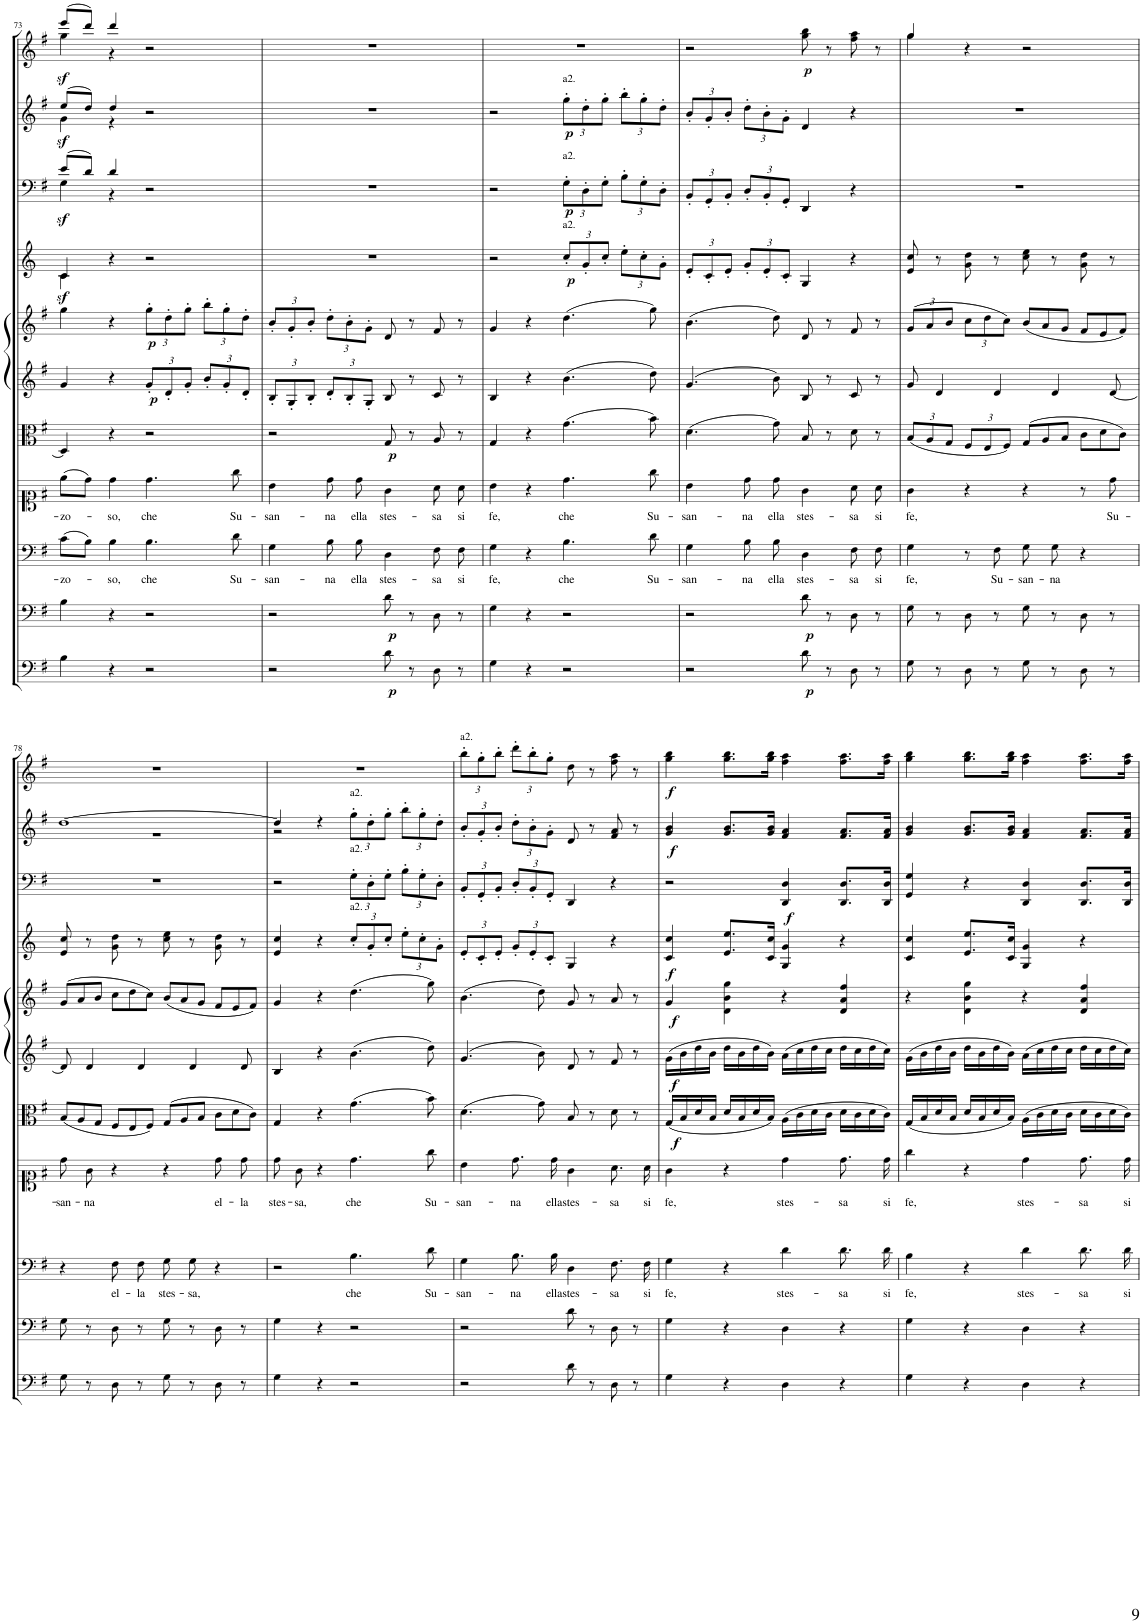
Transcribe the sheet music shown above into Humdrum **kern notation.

**kern	**dynam	**kern	**dynam	**kern	**text	**kern	**text	**kern	**dynam	**kern	**dynam	**kern	**dynam	**kern	**dynam	**kern	**dynam	**kern	**dynam	**kern	**dynam
*part11	*part11	*part10	*part10	*part9	*part9	*part8	*part8	*part7	*part7	*part6	*part6	*part5	*part5	*part4	*part4	*part3	*part3	*part2	*part2	*part1	*part1
*staff11	*staff11	*staff10	*staff10	*staff9	*staff9	*staff8	*staff8	*staff7	*staff7	*staff6	*staff6	*staff5	*staff5	*staff4	*staff4	*staff3	*staff3	*staff2	*staff2	*staff1	*staff1
*I"Basso.	*	*I"Violoncello.	*	*I"Figaro.	*	*I"Susanna.	*	*I"Viola.	*	*I"Violino II.	*	*I"Violino I.	*	*I"Corni in G.	*	*I"Fagotti.	*	*I"Oboi.	*	*I"Flauti.	*
*	*	*	*	*	*	*	*	*	*	*	*	*	*	*	*	*	*	*I'Ob	*	*I'Fl	*
!!LO:PB:g=z
*clefF4	*	*clefF4	*	*clefF4	*	*clefC1	*	*clefC3	*	*clefG2	*	*clefG2	*	*clefG2	*	*clefF4	*	*clefG2	*	*clefG2	*
*Trd7c12	*	*	*	*	*	*	*	*	*	*	*	*	*	*Trd3c5	*	*	*	*	*	*	*
*k[f#]	*	*k[f#]	*	*k[f#]	*	*k[f#]	*	*k[f#]	*	*k[f#]	*	*k[f#]	*	*k[]	*	*k[f#]	*	*k[f#]	*	*k[f#]	*
*M4/4	*	*M4/4	*	*M4/4	*	*M4/4	*	*M4/4	*	*M4/4	*	*M4/4	*	*M4/4	*	*M4/4	*	*M4/4	*	*M4/4	*
*met(c)	*	*met(c)	*	*met(c)	*	*met(c)	*	*met(c)	*	*met(c)	*	*met(c)	*	*met(c)	*	*met(c)	*	*met(c)	*	*met(c)	*
=73	=73	=73	=73	=73	=73	=73	=73	=73	=73	=73	=73	=73	=73	=73	=73	=73	=73	=73	=73	=73	=73
!	!	!	!	!	!LO:LY:b	!	!LO:LY:b	!	!	!	!	!	!	!	!LO:DY:b	!	!LO:DY:b	!	!LO:DY:b	!	!LO:DY:b
*	*	*	*	*	*	*	*	*	*	*	*	*	*	*^	*	*^	*	*^	*	*^	*
4B\	.	4B\	.	(8c\L	-zo-	(8ee\L	-zo-	4D/]	.	4g/	.	4gg\	.	4c/	4c\	sf	(8e/L	4G\	sf	(8ee/L	4g\	sf	(8eee/L	4gg\	sf
.	.	.	.	8B\J)	.	8dd\J)	.	.	.	.	.	.	.	.	.	.	8d/J)	.	.	8dd/J)	.	.	8ddd/J)	.	.
!	!	!	!	!	!LO:LY:b	!	!LO:LY:b	!	!	!	!	!	!	!	!	!	!	!	!	!	!	!	!	!	!
4r	.	4r	.	4B'~\	-so,	4dd'~\	-so,	4r	.	4r	.	4r	.	4r	2.ryy	.	4d'~/	4r	.	4dd'~/	4r	.	4ddd'~/	4r	.
!	!	!	!	!	!LO:LY:b	!	!LO:LY:b	!	!	!	!	!	!	!	!	!	!	!	!	!	!	!	!	!	!
*	*	*	*	*	*	*	*	*	*	*Xbrackettup	*	*Xbrackettup	*	*	*	*	*	*	*	*	*	*	*	*	*
!	!	!	!	!	!	!	!	!	!	!	!LO:DY:b	!	!LO:DY:b	!	!	!	!	!	!	!	!	!	!	!	!
2r	.	2r	.	4.B\	che	4.dd\	che	2r	.	12g'/L	p	12gg'\L	p	2r	.	.	2r	2ryy	.	2r	2ryy	.	2r	2ryy	.
.	.	.	.	.	.	.	.	.	.	12d'/	.	12dd'\	.	.	.	.	.	.	.	.	.	.	.	.	.
.	.	.	.	.	.	.	.	.	.	12g'/J	.	12gg'\J	.	.	.	.	.	.	.	.	.	.	.	.	.
.	.	.	.	.	.	.	.	.	.	12b'/L	.	12bb'\L	.	.	.	.	.	.	.	.	.	.	.	.	.
.	.	.	.	.	.	.	.	.	.	12g'/	.	12gg'\	.	.	.	.	.	.	.	.	.	.	.	.	.
!	!	!	!	!	!LO:LY:b	!	!LO:LY:b	!	!	!	!	!	!	!	!	!	!	!	!	!	!	!	!	!	!
.	.	.	.	8d\	Su-	8gg\	Su-	.	.	.	.	.	.	.	.	.	.	.	.	.	.	.	.	.	.
.	.	.	.	.	.	.	.	.	.	12d'/J	.	12dd'\J	.	.	.	.	.	.	.	.	.	.	.	.	.
*	*	*	*	*	*	*	*	*	*	*	*	*	*	*v	*v	*	*	*	*	*v	*v	*	*v	*v	*
*	*	*	*	*	*	*	*	*	*	*	*	*	*	*	*	*v	*v	*	*	*	*	*
=74	=74	=74	=74	=74	=74	=74	=74	=74	=74	=74	=74	=74	=74	=74	=74	=74	=74	=74	=74	=74	=74
!	!	!	!	!	!LO:LY:b	!	!LO:LY:b	!	!	!	!	!	!	!	!	!	!	!	!	!	!
2r	.	2r	.	4G\	-san-	4b\	-san-	2r	.	12B'/L	.	12b'/L	.	1r	.	1r	.	1r	.	1r	.
.	.	.	.	.	.	.	.	.	.	12G'/	.	12g'/	.	.	.	.	.	.	.	.	.
.	.	.	.	.	.	.	.	.	.	12B'/J	.	12b'/J	.	.	.	.	.	.	.	.	.
!	!	!	!	!	!LO:LY:b	!	!LO:LY:b	!	!	!	!	!	!	!	!	!	!	!	!	!	!
.	.	.	.	8B'\	-na	8dd'\	-na	.	.	12d'/L	.	12dd'\L	.	.	.	.	.	.	.	.	.
.	.	.	.	.	.	.	.	.	.	12B'/	.	12b'\	.	.	.	.	.	.	.	.	.
!	!	!	!	!	!LO:LY:b	!	!LO:LY:b	!	!	!	!	!	!	!	!	!	!	!	!	!	!
.	.	.	.	8B'\	ella	8dd'\	ella	.	.	.	.	.	.	.	.	.	.	.	.	.	.
.	.	.	.	.	.	.	.	.	.	12G'/J	.	12g'\J	.	.	.	.	.	.	.	.	.
!	!LO:DY:b	!	!LO:DY:b	!	!LO:LY:b	!	!LO:LY:b	!	!LO:DY:b	!	!	!	!	!	!	!	!	!	!	!	!
8d\	p	8d\	p	4D'\	stes-	4g'\	stes-	8G/	p	8B/	.	8d/	.	.	.	.	.	.	.	.	.
8r	.	8r	.	.	.	.	.	8r	.	8r	.	8r	.	.	.	.	.	.	.	.	.
!	!	!	!	!	!LO:LY:b	!	!LO:LY:b	!	!	!	!	!	!	!	!	!	!	!	!	!	!
8D\	.	8D\	.	8F#'\	-sa	8a'\	-sa	8A/	.	8c/	.	8f#/	.	.	.	.	.	.	.	.	.
!	!	!	!	!	!LO:LY:b	!	!LO:LY:b	!	!	!	!	!	!	!	!	!	!	!	!	!	!
8r	.	8r	.	8F#'\	si	8a'\	si	8r	.	8r	.	8r	.	.	.	.	.	.	.	.	.
=75	=75	=75	=75	=75	=75	=75	=75	=75	=75	=75	=75	=75	=75	=75	=75	=75	=75	=75	=75	=75	=75
!	!	!	!	!	!LO:LY:b	!	!LO:LY:b	!	!	!	!	!	!	!	!	!	!	!	!	!	!
4G'~\	.	4G'~\	.	4G'~\	fe,	4b'~\	fe,	4G'~/	.	4B'~/	.	4g'~/	.	2r	.	2r	.	2r	.	1r	.
4r	.	4r	.	4r	.	4r	.	4r	.	4r	.	4r	.	.	.	.	.	.	.	.	.
!	!	!	!	!	!LO:LY:b	!	!LO:LY:b	!	!	!	!	!	!	!	!	!	!	!	!	!	!
*	*	*	*	*	*	*	*	*	*	*	*	*	*	*Xbrackettup	*	*Xbrackettup	*	*Xbrackettup	*	*	*
!	!	!	!	!	!	!	!	!	!	!	!	!	!	!	!	!	!	!LO:TX:a:t=a2.	!	!	!
!	!	!	!	!	!	!	!	!	!	!	!	!	!	!	!	!LO:TX:a:t=a2.	!	!	!	!	!
!	!	!	!	!	!	!	!	!	!	!	!	!	!	!LO:TX:a:t=a2.	!	!	!	!	!	!	!
!	!	!	!	!	!	!	!	!	!	!	!	!	!	!	!LO:DY:b	!	!LO:DY:b	!	!LO:DY:b	!	!
2r	.	2r	.	4.B\	che	4.dd\	che	(4.g\	.	(4.b\	.	(4.dd\	.	12cc'/L	p	12G'\L	p	12gg'\L	p	.	.
.	.	.	.	.	.	.	.	.	.	.	.	.	.	12g'/	.	12D'\	.	12dd'\	.	.	.
.	.	.	.	.	.	.	.	.	.	.	.	.	.	12cc'/J	.	12G'\J	.	12gg'\J	.	.	.
.	.	.	.	.	.	.	.	.	.	.	.	.	.	12ee'\L	.	12B'\L	.	12bb'\L	.	.	.
.	.	.	.	.	.	.	.	.	.	.	.	.	.	12cc'\	.	12G'\	.	12gg'\	.	.	.
!	!	!	!	!	!LO:LY:b	!	!LO:LY:b	!	!	!	!	!	!	!	!	!	!	!	!	!	!
.	.	.	.	8d\	Su-	8gg\	Su-	8b\)	.	8dd\)	.	8gg\)	.	.	.	.	.	.	.	.	.
.	.	.	.	.	.	.	.	.	.	.	.	.	.	12g'\J	.	12D'\J	.	12dd'\J	.	.	.
=76	=76	=76	=76	=76	=76	=76	=76	=76	=76	=76	=76	=76	=76	=76	=76	=76	=76	=76	=76	=76	=76
!	!	!	!	!	!LO:LY:b	!	!LO:LY:b	!	!	!	!	!	!	!	!	!	!	!	!	!	!
2r	.	2r	.	4G\	-san-	4b\	-san-	(4.d\	.	(4.g/	.	(4.b\	.	12e'/L	.	12BB'/L	.	12b'/L	.	2r	.
.	.	.	.	.	.	.	.	.	.	.	.	.	.	12c'/	.	12GG'/	.	12g'/	.	.	.
.	.	.	.	.	.	.	.	.	.	.	.	.	.	12e'/J	.	12BB'/J	.	12b'/J	.	.	.
!	!	!	!	!	!LO:LY:b	!	!LO:LY:b	!	!	!	!	!	!	!	!	!	!	!	!	!	!
.	.	.	.	8B'\	-na	8dd'\	-na	.	.	.	.	.	.	12g'/L	.	12D'/L	.	12dd'\L	.	.	.
.	.	.	.	.	.	.	.	.	.	.	.	.	.	12e'/	.	12BB'/	.	12b'\	.	.	.
!	!	!	!	!	!LO:LY:b	!	!LO:LY:b	!	!	!	!	!	!	!	!	!	!	!	!	!	!
.	.	.	.	8B'\	ella	8dd'\	ella	8g\)	.	8b\)	.	8dd\)	.	.	.	.	.	.	.	.	.
.	.	.	.	.	.	.	.	.	.	.	.	.	.	12c'/J	.	12GG'/J	.	12g'\J	.	.	.
!	!LO:DY:b	!	!LO:DY:b	!	!LO:LY:b	!	!LO:LY:b	!	!	!	!	!	!	!	!	!	!	!	!	!	!LO:DY:b
8d\	p	8d\	p	4D'\	stes-	4g'\	stes-	8B/	.	8B/	.	8d/	.	4G'/	.	4DD'/	.	4d'/	.	8gg\ 8bb\	p
8r	.	8r	.	.	.	.	.	8r	.	8r	.	8r	.	.	.	.	.	.	.	8r	.
!	!	!	!	!	!LO:LY:b	!	!LO:LY:b	!	!	!	!	!	!	!	!	!	!	!	!	!	!
8D\	.	8D\	.	8F#'\	-sa	8a'\	-sa	8d\	.	8c/	.	8f#/	.	4r	.	4r	.	4r	.	8ff#\ 8aa\	.
!	!	!	!	!	!LO:LY:b	!	!LO:LY:b	!	!	!	!	!	!	!	!	!	!	!	!	!	!
8r	.	8r	.	8F#'\	si	8a'\	si	8r	.	8r	.	8r	.	.	.	.	.	.	.	8r	.
=77	=77	=77	=77	=77	=77	=77	=77	=77	=77	=77	=77	=77	=77	=77	=77	=77	=77	=77	=77	=77	=77
!	!	!	!	!	!LO:LY:b	!	!LO:LY:b	!	!	!	!	!	!	!	!	!	!	!	!	!	!
*	*	*	*	*	*	*	*	*Xbrackettup	*	*	*	*	*	*	*	*	*	*	*	*	*
*	*	*	*	*	*	*	*	*	*	*	*	*	*	*	*	*	*	*	*	*^	*
8G\	.	8G\	.	4G'~\	fe,	4g'~\	fe,	(12B/L	.	8g'/	.	(12g/L	.	8e/ 8cc/	.	1r	.	1r	.	4gg'~/	4gg'~\	.
.	.	.	.	.	.	.	.	12A/	.	.	.	12a/	.	.	.	.	.	.	.	.	.	.
8r	.	8r	.	.	.	.	.	.	.	4d/	.	.	.	8r	.	.	.	.	.	.	.	.
.	.	.	.	.	.	.	.	12G/J	.	.	.	12b/J	.	.	.	.	.	.	.	.	.	.
8D\	.	8D\	.	8r	.	4r	.	12F#/L	.	.	.	12cc\L	.	8g\ 8dd\	.	.	.	.	.	4r	2.ryy	.
.	.	.	.	.	.	.	.	12E/	.	.	.	12dd\	.	.	.	.	.	.	.	.	.	.
!	!	!	!	!	!LO:LY:b	!	!	!	!	!	!	!	!	!	!	!	!	!	!	!	!	!
8r	.	8r	.	8F#'~\	Su-	.	.	.	.	4d/	.	.	.	8r	.	.	.	.	.	.	.	.
.	.	.	.	.	.	.	.	12F#/J)	.	.	.	12cc\J)	.	.	.	.	.	.	.	.	.	.
!	!	!	!	!	!LO:LY:b	!	!	!	!	!	!	!	!	!	!	!	!	!	!	!	!	!
*	*	*	*	*	*	*	*	*Xtuplet	*	*	*	*Xtuplet	*	*	*	*	*	*	*	*	*	*
8G\	.	8G\	.	8G'~\	-san-	4r	.	(12G/L	.	.	.	(12b/L	.	8cc\ 8ee\	.	.	.	.	.	2r	.	.
.	.	.	.	.	.	.	.	12A/	.	.	.	12a/	.	.	.	.	.	.	.	.	.	.
!	!	!	!	!	!LO:LY:b	!	!	!	!	!	!	!	!	!	!	!	!	!	!	!	!	!
8r	.	8r	.	8G'~\	-na	.	.	.	.	4d/	.	.	.	8r	.	.	.	.	.	.	.	.
.	.	.	.	.	.	.	.	12B/J	.	.	.	12g/J	.	.	.	.	.	.	.	.	.	.
8D\	.	8D\	.	4r	.	8r	.	12c\L	.	.	.	12f#/L	.	8g\ 8dd\	.	.	.	.	.	.	.	.
.	.	.	.	.	.	.	.	12d\	.	.	.	12e/	.	.	.	.	.	.	.	.	.	.
!	!	!	!	!	!	!	!LO:LY:b	!	!	!	!	!	!	!	!	!	!	!	!	!	!	!
8r	.	8r	.	.	.	8dd'~\	Su-	.	.	[8d/	.	.	.	8r	.	.	.	.	.	.	.	.
.	.	.	.	.	.	.	.	12c\J)	.	.	.	12f#/J)	.	.	.	.	.	.	.	.	.	.
*	*	*	*	*	*	*	*	*	*	*	*	*	*	*	*	*	*	*	*	*v	*v	*
!!LO:LB:g=z
=78	=78	=78	=78	=78	=78	=78	=78	=78	=78	=78	=78	=78	=78	=78	=78	=78	=78	=78	=78	=78	=78
!	!	!	!	!	!	!	!LO:LY:b	!	!	!	!	!	!	!	!	!	!	!	!	!	!
*	*	*	*	*	*	*	*	*	*	*	*	*	*	*	*	*	*	*^	*	*	*
8G\	.	8G\	.	4r	.	8dd'~\	-san-	(12B/L	.	8d/]	.	(12g/L	.	8e/ 8cc/	.	1r	.	[1dd	1r	.	1r	.
.	.	.	.	.	.	.	.	12A/	.	.	.	12a/	.	.	.	.	.	.	.	.	.	.
!	!	!	!	!	!	!	!LO:LY:b	!	!	!	!	!	!	!	!	!	!	!	!	!	!	!
8r	.	8r	.	.	.	8g'~\	-na	.	.	4d/	.	.	.	8r	.	.	.	.	.	.	.	.
.	.	.	.	.	.	.	.	12G/J	.	.	.	12b/J	.	.	.	.	.	.	.	.	.	.
!	!	!	!	!	!LO:LY:b	!	!	!	!	!	!	!	!	!	!	!	!	!	!	!	!	!
8D\	.	8D\	.	8F#'~\	el-	4r	.	12F#/L	.	.	.	12cc\L	.	8g\ 8dd\	.	.	.	.	.	.	.	.
.	.	.	.	.	.	.	.	12E/	.	.	.	12dd\	.	.	.	.	.	.	.	.	.	.
!	!	!	!	!	!LO:LY:b	!	!	!	!	!	!	!	!	!	!	!	!	!	!	!	!	!
8r	.	8r	.	8F#'~\	-la	.	.	.	.	4d/	.	.	.	8r	.	.	.	.	.	.	.	.
.	.	.	.	.	.	.	.	12F#/J)	.	.	.	12cc\J)	.	.	.	.	.	.	.	.	.	.
!	!	!	!	!	!LO:LY:b	!	!	!	!	!	!	!	!	!	!	!	!	!	!	!	!	!
8G\	.	8G\	.	8G'~\	stes-	4r	.	(12G/L	.	.	.	(12b/L	.	8cc\ 8ee\	.	.	.	.	.	.	.	.
.	.	.	.	.	.	.	.	12A/	.	.	.	12a/	.	.	.	.	.	.	.	.	.	.
!	!	!	!	!	!LO:LY:b	!	!	!	!	!	!	!	!	!	!	!	!	!	!	!	!	!
8r	.	8r	.	8G'~\	-sa,	.	.	.	.	4d/	.	.	.	8r	.	.	.	.	.	.	.	.
.	.	.	.	.	.	.	.	12B/J	.	.	.	12g/J	.	.	.	.	.	.	.	.	.	.
!	!	!	!	!	!	!	!LO:LY:b	!	!	!	!	!	!	!	!	!	!	!	!	!	!	!
8D\	.	8D\	.	4r	.	8dd'~\	el-	12c\L	.	.	.	12f#/L	.	8g\ 8dd\	.	.	.	.	.	.	.	.
.	.	.	.	.	.	.	.	12d\	.	.	.	12e/	.	.	.	.	.	.	.	.	.	.
!	!	!	!	!	!	!	!LO:LY:b	!	!	!	!	!	!	!	!	!	!	!	!	!	!	!
8r	.	8r	.	.	.	8dd'~\	-la	.	.	8d/	.	.	.	8r	.	.	.	.	.	.	.	.
.	.	.	.	.	.	.	.	12c\J)	.	.	.	12f#/J)	.	.	.	.	.	.	.	.	.	.
=79	=79	=79	=79	=79	=79	=79	=79	=79	=79	=79	=79	=79	=79	=79	=79	=79	=79	=79	=79	=79	=79	=79
!	!	!	!	!	!	!	!LO:LY:b	!	!	!	!	!	!	!	!	!	!	!	!	!	!	!
4G'~\	.	4G'~\	.	2r	.	8dd'~\	stes-	4G'~/	.	4B'~/	.	4g'~/	.	4e/'~ 4cc/'~	.	2r	.	4dd'~/]	2r	.	1r	.
!	!	!	!	!	!	!	!LO:LY:b	!	!	!	!	!	!	!	!	!	!	!	!	!	!	!
.	.	.	.	.	.	8g'~\	-sa,	.	.	.	.	.	.	.	.	.	.	.	.	.	.	.
4r	.	4r	.	.	.	4r	.	4r	.	4r	.	4r	.	4r	.	.	.	4r	.	.	.	.
!	!	!	!	!	!	!	!	!	!	!	!	!	!	!	!	!	!	!LO:TX:a:t=a2.	!	!	!	!
!	!	!	!	!	!	!	!	!	!	!	!	!	!	!	!	!LO:TX:a:t=a2.	!	!	!	!	!	!
!	!	!	!	!	!	!	!	!	!	!	!	!	!	!LO:TX:a:t=a2.	!	!	!	!	!	!	!	!
!	!	!	!	!	!LO:LY:b	!	!LO:LY:b	!	!	!	!	!	!	!	!	!	!	!	!	!	!	!
2r	.	2r	.	4.B\	che	4.dd\	che	(4.g\	.	(4.b\	.	(4.dd\	.	12cc'/L	.	12G'\L	.	12gg'>\L	2ryy	.	.	.
.	.	.	.	.	.	.	.	.	.	.	.	.	.	12g'/	.	12D'\	.	12dd'>\	.	.	.	.
.	.	.	.	.	.	.	.	.	.	.	.	.	.	12cc'/J	.	12G'\J	.	12gg'>\J	.	.	.	.
.	.	.	.	.	.	.	.	.	.	.	.	.	.	12ee'\L	.	12B'\L	.	12bb'>\L	.	.	.	.
.	.	.	.	.	.	.	.	.	.	.	.	.	.	12cc'\	.	12G'\	.	12gg'>\	.	.	.	.
!	!	!	!	!	!LO:LY:b	!	!LO:LY:b	!	!	!	!	!	!	!	!	!	!	!	!	!	!	!
.	.	.	.	8d\	Su-	8gg\	Su-	8b\)	.	8dd\)	.	8gg\)	.	.	.	.	.	.	.	.	.	.
.	.	.	.	.	.	.	.	.	.	.	.	.	.	12g'\J	.	12D'\J	.	12dd'>\J	.	.	.	.
*	*	*	*	*	*	*	*	*	*	*	*	*	*	*	*	*	*	*v	*v	*	*	*
=80	=80	=80	=80	=80	=80	=80	=80	=80	=80	=80	=80	=80	=80	=80	=80	=80	=80	=80	=80	=80	=80
!	!	!	!	!	!LO:LY:b	!	!LO:LY:b	!	!	!	!	!	!	!	!	!	!	!	!	!	!
*	*	*	*	*	*	*	*	*	*	*	*	*	*	*	*	*	*	*	*	*Xbrackettup	*
!	!	!	!	!	!	!	!	!	!	!	!	!	!	!	!	!	!	!	!	!LO:TX:a:t=a2.	!
2r	.	2r	.	4G\	-san-	4b\	-san-	(4.d\	.	(4.g/	.	(4.b\	.	12e'/L	.	12BB'/L	.	12b'/L	.	12bb'\L	.
.	.	.	.	.	.	.	.	.	.	.	.	.	.	12c'/	.	12GG'/	.	12g'/	.	12gg'\	.
.	.	.	.	.	.	.	.	.	.	.	.	.	.	12e'/J	.	12BB'/J	.	12b'/J	.	12bb'\J	.
!	!	!	!	!	!LO:LY:b	!	!LO:LY:b	!	!	!	!	!	!	!	!	!	!	!	!	!	!
.	.	.	.	8.B'\	-na	8.dd'\	-na	.	.	.	.	.	.	12g'/L	.	12D'/L	.	12dd'\L	.	12ddd'\L	.
.	.	.	.	.	.	.	.	.	.	.	.	.	.	12e'/	.	12BB'/	.	12b'\	.	12bb'\	.
.	.	.	.	.	.	.	.	8g\)	.	8b\)	.	8dd\)	.	.	.	.	.	.	.	.	.
.	.	.	.	.	.	.	.	.	.	.	.	.	.	12c'/J	.	12GG'/J	.	12g'\J	.	12gg'\J	.
!	!	!	!	!	!LO:LY:b	!	!LO:LY:b	!	!	!	!	!	!	!	!	!	!	!	!	!	!
.	.	.	.	16B'\	ella	16dd'\	ella	.	.	.	.	.	.	.	.	.	.	.	.	.	.
!	!	!	!	!	!LO:LY:b	!	!LO:LY:b	!	!	!	!	!	!	!	!	!	!	!	!	!	!
8d\	.	8d\	.	4D'\	stes-	4g'\	stes-	8B/	.	8d/	.	8g/	.	4G'/	.	4DD'/	.	8d/	.	8dd\	.
8r	.	8r	.	.	.	.	.	8r	.	8r	.	8r	.	.	.	.	.	8r	.	8r	.
!	!	!	!	!	!LO:LY:b	!	!LO:LY:b	!	!	!	!	!	!	!	!	!	!	!	!	!	!
8D\	.	8D\	.	8.F#'\	-sa	8.a'\	-sa	8d\	.	8f#/	.	8a/	.	4r	.	4r	.	8f#/ 8a/	.	8ff#\ 8aa\	.
8r	.	8r	.	.	.	.	.	8r	.	8r	.	8r	.	.	.	.	.	8r	.	8r	.
!	!	!	!	!	!LO:LY:b	!	!LO:LY:b	!	!	!	!	!	!	!	!	!	!	!	!	!	!
.	.	.	.	16F#'\	si	16a'\	si	.	.	.	.	.	.	.	.	.	.	.	.	.	.
=81	=81	=81	=81	=81	=81	=81	=81	=81	=81	=81	=81	=81	=81	=81	=81	=81	=81	=81	=81	=81	=81
!	!	!	!	!	!LO:LY:b	!	!LO:LY:b	!	!LO:DY:b	!	!LO:DY:b	!	!LO:DY:b	!	!LO:DY:b	!	!	!	!LO:DY:b	!	!LO:DY:b
*	*	*	*	*^	*	*^	*	*	*	*	*	*	*	*	*	*	*	*	*	*	*
4G'~\	.	4G'~\	.	4G'~\	4g'~	fe,	4g'~\	4G'~	fe,	(16G/LL	f	(16g\LL	f	4g'~/	f	4c/'~ 4cc/'~	f	2r	.	4g/'~ 4b/'~	f	4gg\'~ 4bb\'~	f
.	.	.	.	.	.	.	.	.	.	16B/	.	16b\	.	.	.	.	.	.	.	.	.	.	.
.	.	.	.	.	.	.	.	.	.	16d/	.	16dd\	.	.	.	.	.	.	.	.	.	.	.
.	.	.	.	.	.	.	.	.	.	16B/JJ	.	16b\JJ	.	.	.	.	.	.	.	.	.	.	.
4r	.	4r	.	4r	4ryy	.	4r	4ryy	.	16d/LL	.	16dd\LL	.	4d\'~ 4b\'~ 4gg\'~	.	8.e/' 8.ee/'L	.	.	.	8.g/' 8.b/'L	.	8.gg\' 8.bb\'L	.
.	.	.	.	.	.	.	.	.	.	16B/	.	16b\	.	.	.	.	.	.	.	.	.	.	.
.	.	.	.	.	.	.	.	.	.	16d/	.	16dd\	.	.	.	.	.	.	.	.	.	.	.
.	.	.	.	.	.	.	.	.	.	16B/JJ)	.	16b\JJ)	.	.	.	16c/' 16cc/'Jk	.	.	.	16g/' 16b/'Jk	.	16gg\' 16bb\'Jk	.
!	!	!	!	!	!	!LO:LY:b	!	!	!LO:LY:b	!	!	!	!	!	!	!	!	!	!LO:DY:b	!	!	!	!
4D'~\	.	4D'~\	.	4d'\	4dd'	stes-	4dd'\	4d'	stes-	(16A\LL	.	(16a\LL	.	4r	.	4G/'~ 4g/'~	.	4DD/'~ 4D/'~	f	4f#/'~ 4a/'~	.	4ff#\'~ 4aa\'~	.
.	.	.	.	.	.	.	.	.	.	16c\	.	16cc\	.	.	.	.	.	.	.	.	.	.	.
.	.	.	.	.	.	.	.	.	.	16d\	.	16dd\	.	.	.	.	.	.	.	.	.	.	.
.	.	.	.	.	.	.	.	.	.	16c\JJ	.	16cc\JJ	.	.	.	.	.	.	.	.	.	.	.
!	!	!	!	!	!	!LO:LY:b	!	!	!LO:LY:b	!	!	!	!	!	!	!	!	!	!	!	!	!	!
4r	.	4r	.	8.d'\	8.dd'	-sa	8.dd'\	8.d'	-sa	16d\LL	.	16dd\LL	.	4d/'~ 4a/'~ 4ff#/'~	.	4r	.	8.DD/' 8.D/'L	.	8.f#/' 8.a/'L	.	8.ff#\' 8.aa\'L	.
.	.	.	.	.	.	.	.	.	.	16c\	.	16cc\	.	.	.	.	.	.	.	.	.	.	.
.	.	.	.	.	.	.	.	.	.	16d\	.	16dd\	.	.	.	.	.	.	.	.	.	.	.
!	!	!	!	!	!	!LO:LY:b	!	!	!LO:LY:b	!	!	!	!	!	!	!	!	!	!	!	!	!	!
.	.	.	.	16d'\	16dd'	si	16dd'\	16d'	si	16c\JJ)	.	16cc\JJ)	.	.	.	.	.	16DD/' 16D/'Jk	.	16f#/' 16a/'Jk	.	16ff#\' 16aa\'Jk	.
=82	=82	=82	=82	=82	=82	=82	=82	=82	=82	=82	=82	=82	=82	=82	=82	=82	=82	=82	=82	=82	=82	=82	=82
!	!	!	!	!	!	!LO:LY:b	!	!	!LO:LY:b	!	!	!	!	!	!	!	!	!	!	!	!	!	!
4G'~\	.	4G'~\	.	4B'~\	4gg'~	fe,	4gg'~\	4B'~	fe,	(16G/LL	.	(16g\LL	.	4r	.	4c/'~ 4cc/'~	.	4GG/'~ 4G/'~	.	4g/'~ 4b/'~	.	4gg\'~ 4bb\'~	.
.	.	.	.	.	.	.	.	.	.	16B/	.	16b\	.	.	.	.	.	.	.	.	.	.	.
.	.	.	.	.	.	.	.	.	.	16d/	.	16dd\	.	.	.	.	.	.	.	.	.	.	.
.	.	.	.	.	.	.	.	.	.	16B/JJ	.	16b\JJ	.	.	.	.	.	.	.	.	.	.	.
4r	.	4r	.	4r	4ryy	.	4r	4ryy	.	16d/LL	.	16dd\LL	.	4d\'~ 4b\'~ 4gg\'~	.	8.e/' 8.ee/'L	.	4r	.	8.g/' 8.b/'L	.	8.gg\' 8.bb\'L	.
.	.	.	.	.	.	.	.	.	.	16B/	.	16b\	.	.	.	.	.	.	.	.	.	.	.
.	.	.	.	.	.	.	.	.	.	16d/	.	16dd\	.	.	.	.	.	.	.	.	.	.	.
.	.	.	.	.	.	.	.	.	.	16B/JJ)	.	16b\JJ)	.	.	.	16c/' 16cc/'Jk	.	.	.	16g/' 16b/'Jk	.	16gg\' 16bb\'Jk	.
!	!	!	!	!	!	!LO:LY:b	!	!	!LO:LY:b	!	!	!	!	!	!	!	!	!	!	!	!	!	!
4D'~\	.	4D'~\	.	4d'\	4dd'	stes-	4dd'\	4d'	stes-	(16A\LL	.	(16a\LL	.	4r	.	4G/'~ 4g/'~	.	4DD/'~ 4D/'~	.	4f#/'~ 4a/'~	.	4ff#\'~ 4aa\'~	.
.	.	.	.	.	.	.	.	.	.	16c\	.	16cc\	.	.	.	.	.	.	.	.	.	.	.
.	.	.	.	.	.	.	.	.	.	16d\	.	16dd\	.	.	.	.	.	.	.	.	.	.	.
.	.	.	.	.	.	.	.	.	.	16c\JJ	.	16cc\JJ	.	.	.	.	.	.	.	.	.	.	.
!	!	!	!	!	!	!LO:LY:b	!	!	!LO:LY:b	!	!	!	!	!	!	!	!	!	!	!	!	!	!
4r	.	4r	.	8.d'\	8.dd'	-sa	8.dd'\	8.d'	-sa	16d\LL	.	16dd\LL	.	4d/'~ 4a/'~ 4ff#/'~	.	4r	.	8.DD/' 8.D/'L	.	8.f#/' 8.a/'L	.	8.ff#\' 8.aa\'L	.
.	.	.	.	.	.	.	.	.	.	16c\	.	16cc\	.	.	.	.	.	.	.	.	.	.	.
.	.	.	.	.	.	.	.	.	.	16d\	.	16dd\	.	.	.	.	.	.	.	.	.	.	.
!	!	!	!	!	!	!LO:LY:b	!	!	!LO:LY:b	!	!	!	!	!	!	!	!	!	!	!	!	!	!
.	.	.	.	16d'\	16dd'	si	16dd'\	16d'	si	16c\JJ)	.	16cc\JJ)	.	.	.	.	.	16DD/' 16D/'Jk	.	16f#/' 16a/'Jk	.	16ff#\' 16aa\'Jk	.
*	*	*	*	*v	*v	*	*	*	*	*	*	*	*	*	*	*	*	*	*	*	*	*	*
*	*	*	*	*	*	*v	*v	*	*	*	*	*	*	*	*	*	*	*	*	*	*	*
=	=	=	=	=	=	=	=	=	=	=	=	=	=	=	=	=	=	=	=	=	=
*-	*-	*-	*-	*-	*-	*-	*-	*-	*-	*-	*-	*-	*-	*-	*-	*-	*-	*-	*-	*-	*-
